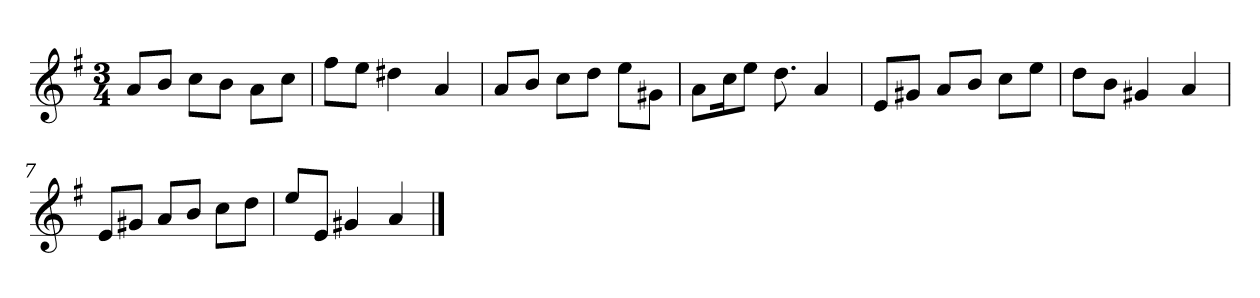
**kern
*part1
*staff1
*clefG2
*k[f#]
*M3/4
=
8a/L
8b/J
8cc\L
8b\J
8a\L
8cc\J
=2
8ff#\L
8ee\J
4dd#X
4a
=3
8a/L
8b/J
8cc\L
8dd\J
8ee\L
8g#X\J
=4
8a\L
16cc\K
8ee\J
8.dd
4a
=5y
8e/L
8g#X/J
8a/L
8b/J
8cc\L
8ee\J
=6
8dd\L
8b\J
4g#X
4a
=7
8e/L
8g#X/J
8a/L
8b/J
8cc\L
8dd\J
=8
8ee/L
8e/J
4g#X
4a
==
*-
